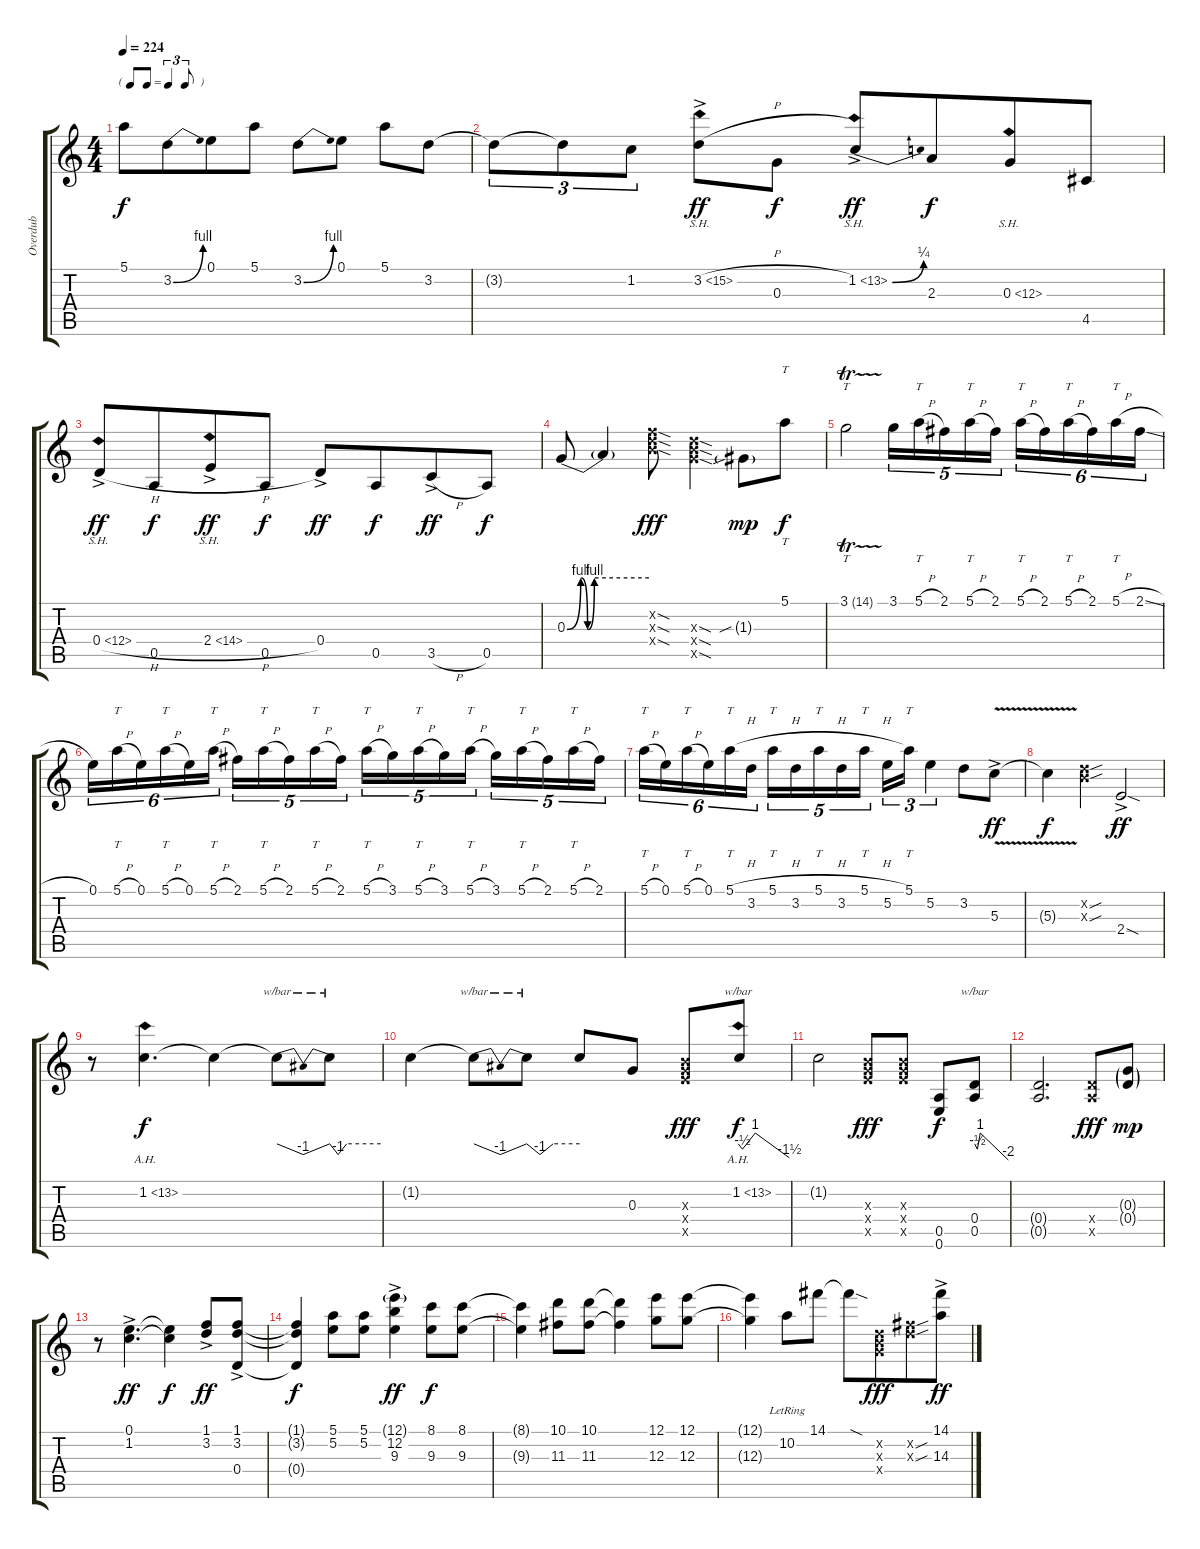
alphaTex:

\track ("Overdub" "Overdub") {instrument overdrivenguitar}
\staff {score tabs}
\tuning (E4 B3 G3 D3 A2 E2) {hide}
\ts (4 4)
\tf triplet8th
\tempo 224
\clef g2
\ks c
5.1.8{dy f} 3.2{be (bend 0 0 60 4)}.8{beam merge} 0.1.8 5.1.8 3.2{be (bend 0 0 60 4)}.8{beam merge} 0.1.8 5.1.8 3.2.8 |
3.2{t}.8{tu (3 2)} 3.2{t}.8{tu (3 2)} 1.2.8{tu (3 2)} 3.2{sh 12 h ac}.8{dy ff} 0.3.8{dy f} 1.2{be (bend 0 0 60 1) sh 12 ac}.8{dy ff} 2.3.8{dy f beam merge} 0.3{sh 12}.8 4.5.8 |
0.4{sh 12 h ac}.8{dy ff} 0.5.8{dy f beam merge} 2.4{sh 12 h ac}.8{dy ff} 0.5.8{dy f} 0.4{ac}.8{dy ff} 0.5.8{dy f beam merge} 3.5{h ac}.8{dy ff} 0.5.8{dy f} |
0.3{be (custom 0 0 10 4 15 0 20 4 60 4)}.8 0.3{t}.4 (6.2{sod x} 7.3{sod x} 9.4{sod x}).8{dy fff} (7.3{sod x} 9.4{sod x} 10.5{sod x}).4 1.3{sib g}.8{dy mp} 5.1.8{tt dy f} |
3.1{tr (14 32)}.2{tt} 3.1.16{tu (5 4)} 5.1{h}.16{tt tu (5 4)} 2.1.16{tu (5 4)} 5.1{h}.16{tt tu (5 4)} 2.1.16{tu (5 4)} 5.1{h}.16{tt tu (6 4)} 2.1.16{tu (6 4)} 5.1{h}.16{tt tu (6 4)} 2.1.16{tu (6 4)} 5.1{h}.16{tt tu (6 4)} 2.1{sl}.16{tu (6 4)} |
0.1.16{tu (6 4)} 5.1{h}.16{tt tu (6 4)} 0.1.16{tu (6 4)} 5.1{h}.16{tt tu (6 4)} 0.1.16{tu (6 4)} 5.1{h}.16{tt tu (6 4)} 2.1.16{tu (5 4)} 5.1{h}.16{tt tu (5 4)} 2.1.16{tu (5 4)} 5.1{h}.16{tt tu (5 4)} 2.1.16{tu (5 4)} 5.1{h}.16{tt tu (5 4)} 3.1.16{tu (5 4)} 5.1{h}.16{tt tu (5 4)} 3.1.16{tu (5 4)} 5.1{h}.16{tt tu (5 4)} 3.1.16{tu (5 4)} 5.1{h}.16{tt tu (5 4)} 2.1.16{tu (5 4)} 5.1{h}.16{tt tu (5 4)} 2.1.16{tu (5 4)} |
5.1{h}.16{tt tu (6 4)} 0.1.16{tu (6 4)} 5.1{h}.16{tt tu (6 4)} 0.1.16{tu (6 4)} 5.1{h}.16{tt tu (6 4)} 3.2.16{tu (6 4)} 5.1{h}.16{tt tu (5 4)} 3.2.16{tu (5 4)} 5.1{h}.16{tt tu (5 4)} 3.2.16{tu (5 4)} 5.1{h}.16{tt tu (5 4)} 5.2.16{tu (3 2)} 5.1.16{tt tu (3 2)} 5.2.4{tu (3 2)} 3.2.8 5.3{v ac}.8{dy ff} |
5.3{t}.4{dy f} (3.2{sou x} 4.3{sou x}).4 2.4{sod ac}.2{dy ff} |
r.8 1.2{ah 12}.4{d dy f} 1.2{t}.4 1.2{t}.8{tbe (dip default 0 0 30 -4 60 0)} 1.2{t}.8{tbe (custom default 0 0 10 -4 20 0 60 0)} |
1.2{t}.4 1.2{t}.8{tbe (dip default 0 0 30 -4 60 0)} 1.2{t}.8{tbe (custom default 0 0 15 -4 30 0 60 0)} 1.2{t}.8 0.3.8 (4.3{x} 5.4{x} 7.5{x}).8{dy fff} 1.2{ah 12}.8{tbe (custom default 0 0 5 -2 20 4 60 -6) dy f} |
1.2{t}.2 (4.3{x} 5.4{x} 7.5{x}).8{dy fff} (4.3{x} 5.4{x} 7.5{x}).8 (0.5 0.6).8{dy f} (0.4 0.5).8{tbe (custom default 0 0 5 -2 10 4 60 -8)} |
(0.4{t} 0.5{t}).2{d} (0.4{x} 0.5{x}).8{dy fff} (0.3{g} 0.4{g}).8{dy mp} |
r.8 (0.1{ac} 1.2{ac}).4{d dy ff} (0.1{t} 1.2{t}).4{dy f} (1.1{ac} 3.2{ac}).8{dy ff} (1.1{ac} 3.2{ac} 0.4{ac}).8 |
(1.1{t} 3.2{t} 0.4{t}).4{dy f} (5.1 5.2).8 (5.1 5.2).8 (12.1{g} 12.2{ac} 9.3{ac}).4{dy ff} (8.1 9.3).8{dy f} (8.1 9.3).8 |
(8.1{t} 9.3{t}).4 (10.1 11.3).8 (10.1 11.3).8 (10.1{t} 11.3{t}).4 (12.1 12.3).8 (12.1 12.3).8 |
(12.1{t} 12.3{t}).4 10.2{lr}.8 14.1.8 14.1{sod t}.8 (3.2{x} 4.3{x} 5.4{x}).8{dy fff beam merge} (7.2{sou x} 7.3{sou x}).8 (14.1{ac} 14.3{ac}).8{dy ff}
